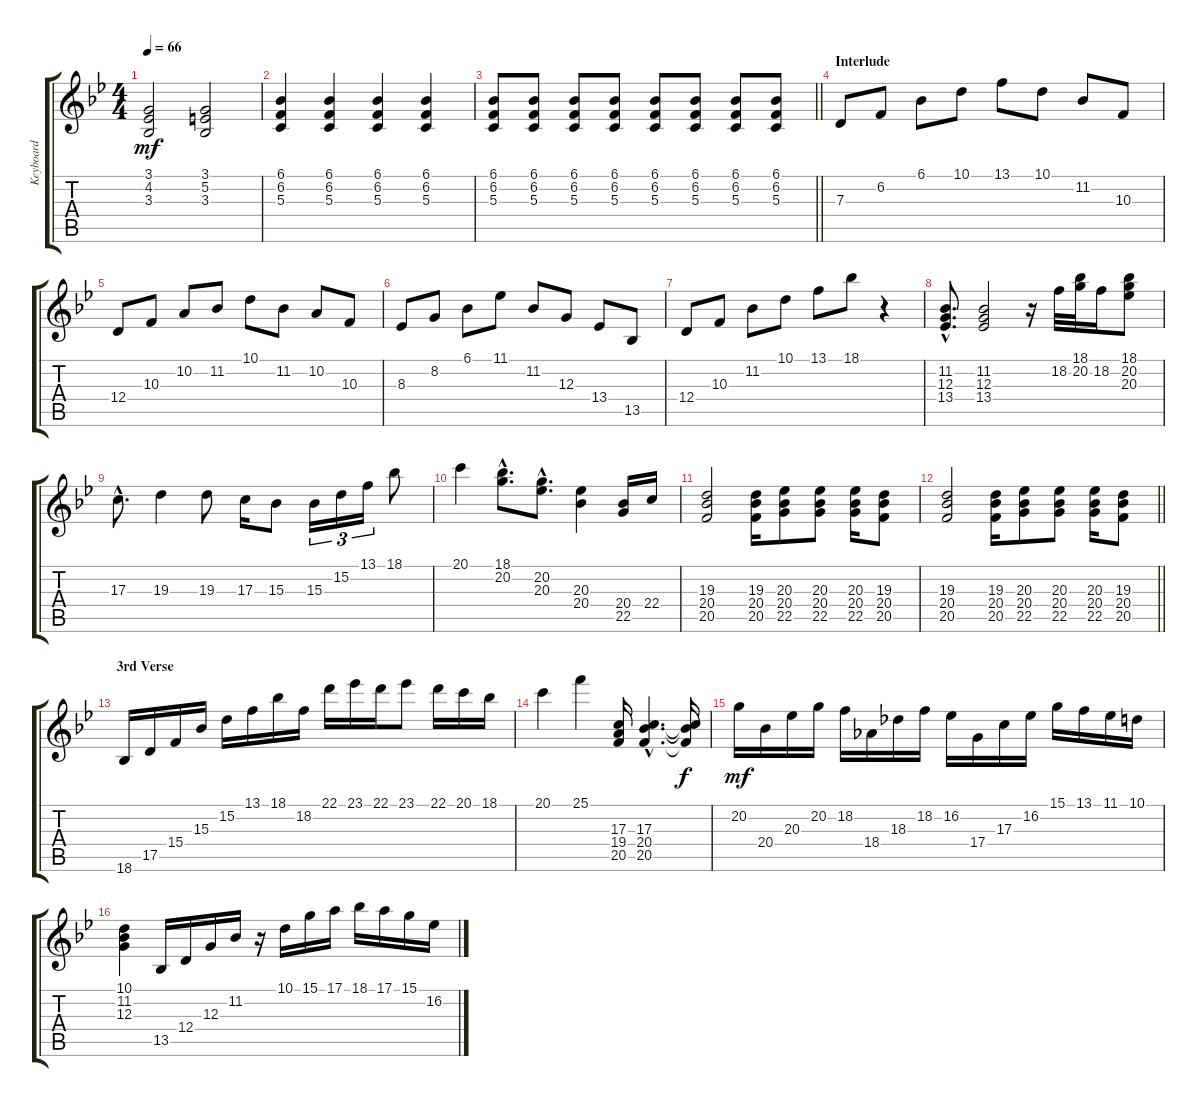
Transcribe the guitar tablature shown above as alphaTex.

\track ("Keyboard" "Keyboard") {instrument electricpiano1}
\staff {score tabs}
\tuning (E4 B3 G3 D3 A2 E2) {hide}
\ts (4 4)
\tempo 66
\clef g2
\ks bb
(3.1 4.2 3.3).2{dy mf} (3.1 5.2 3.3).2 |
(6.1 6.2 5.3).4 (6.1 6.2 5.3).4 (6.1 6.2 5.3).4 (6.1 6.2 5.3).4 |
\barLineRight lightlight
(6.1 6.2 5.3).8 (6.1 6.2 5.3).8 (6.1 6.2 5.3).8 (6.1 6.2 5.3).8 (6.1 6.2 5.3).8 (6.1 6.2 5.3).8 (6.1 6.2 5.3).8 (6.1 6.2 5.3).8 |
\section ("" "Interlude")
7.3.8 6.2.8 6.1.8 10.1.8 13.1.8 10.1.8 11.2.8 10.3.8 |
12.4.8 10.3.8 10.2.8 11.2.8 10.1.8 11.2.8 10.2.8 10.3.8 |
8.3.8 8.2.8 6.1.8 11.1.8 11.2.8 12.3.8 13.4.8 13.5.8 |
12.4.8 10.3.8 11.2.8 10.1.8 13.1.8 18.1.8 r.4 |
(11.2{hac} 12.3{hac} 13.4{hac}).8{d} (11.2 12.3 13.4).2 r.16 18.2.32 (18.1 20.2).32 18.2.16 (18.1 20.2 20.3).8 |
17.3{hac}.8{d} 19.3.4 19.3.8 17.3.16 15.3.8 15.3.16{tu (3 2)} 15.2.16{tu (3 2)} 13.1.16{tu (3 2)} 18.1.8 |
20.1.4 (18.1{hac} 20.2{hac}).8{d} (20.2{hac} 20.3{hac}).8{d} (20.3 20.4).4 (20.4 22.5).16 22.4.16 |
(19.3 20.4 20.5).2 (19.3 20.4 20.5).16 (20.3 20.4 22.5).8 (20.3 20.4 22.5).8 (20.3 20.4 22.5).16 (19.3 20.4 20.5).8 |
\barLineRight lightlight
(19.3 20.4 20.5).2 (19.3 20.4 20.5).16 (20.3 20.4 22.5).8 (20.3 20.4 22.5).8 (20.3 20.4 22.5).16 (19.3 20.4 20.5).8 |
\section ("" "3rd Verse")
18.6.16 17.5.16 15.4.16 15.3.16 15.2.16 13.1.16 18.1.16 18.2.16 22.1.16 23.1.16 22.1.16 23.1.8 22.1.16 20.1.16 18.1.16 |
20.1.4 25.1.4 (17.3 19.4 20.5).16 (17.3{hac} 20.4{hac} 20.5{hac}).4{d} (17.3{t} 20.4{t} 20.5{t}).16{dy f} |
20.2.16{dy mf} 20.4.16 20.3.16 20.2.16 18.2.16 18.4.16 18.3.16 18.2.16 16.2.16 17.4.16 17.3.16 16.2.16 15.1.16 13.1.16 11.1.16 10.1.16 |
(10.1 11.2 12.3).4 13.5.16 12.4.16 12.3.16 11.2.16 r.16 10.1.16 15.1.16 17.1.16 18.1.16 17.1.16 15.1.16 16.2.16
